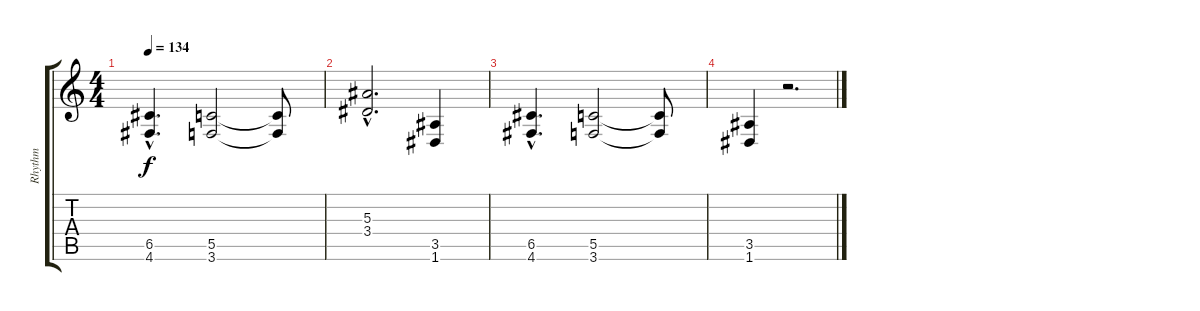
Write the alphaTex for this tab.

\track ("Rhythm" "Rhythm") {instrument distortionguitar}
\staff {score tabs}
\tuning (D4 A3 F3 C3 G2 D2) {hide}
\ts (4 4)
\tempo 134
\clef g2
\ks c
(6.5{hac} 4.6{hac}).4{d dy f} (5.5 3.6).2 (5.5{t} 3.6{t}).8 |
(5.3{hac} 3.4{hac}).2{d} (3.5 1.6).4 |
(6.5{hac} 4.6{hac}).4{d} (5.5 3.6).2 (5.5{t} 3.6{t}).8 |
(3.5 1.6).4 r.2{d}
